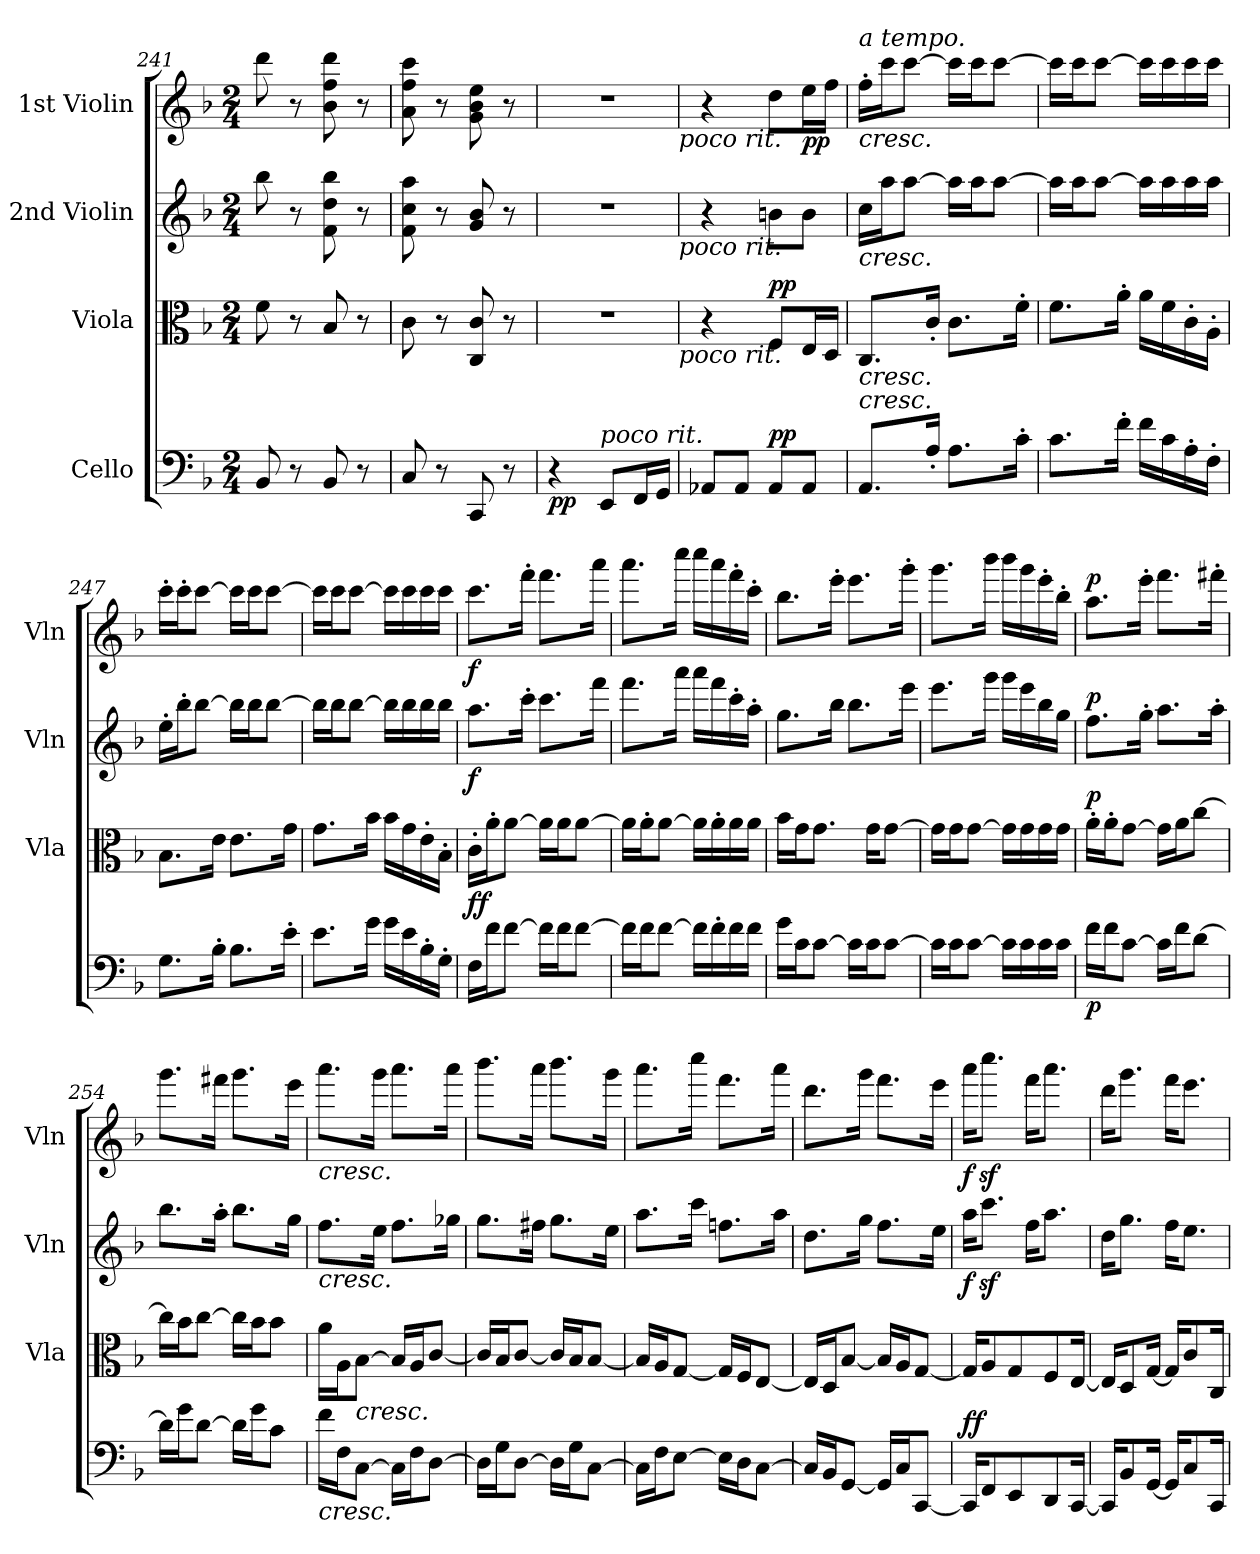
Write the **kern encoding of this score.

**kern	**dynam	**kern	**dynam	**kern	**dynam	**kern	**dynam
*part4	*part4	*part3	*part3	*part2	*part2	*part1	*part1
*staff4	*staff4	*staff3	*staff3	*staff2	*staff2	*staff1	*staff1
*I"Cello	*	*I"Viola	*	*I"2nd Violin	*	*I"1st Violin	*
*	*	*I'Vla	*	*I'Vln	*	*I'Vln	*
*clefF4	*	*clefC3	*	*clefG2	*	*clefG2	*
*k[b-]	*	*k[b-]	*	*k[b-]	*	*k[b-]	*
*F:	*	*F:	*	*F:	*	*F:	*
*M2/4	*	*M2/4	*	*M2/4	*	*M2/4	*
=241	=241	=241	=241	=241	=241	=241	=241
8BB-/	.	8f\	.	8bb-\	.	8ddd\	.
8r	.	8r	.	8r	.	8r	.
8BB-/	.	8B-/	.	8f\ 8dd\ 8bb-\	.	8b-\ 8ff\ 8ddd\	.
8r	.	8r	.	8r	.	8r	.
=242	=242	=242	=242	=242	=242	=242	=242
8C/	.	8c\	.	8f\ 8cc\ 8aa\	.	8a\ 8ff\ 8ccc\	.
8r	.	8r	.	8r	.	8r	.
8CC/	.	8C/ 8c/	.	8g/ 8b-/	.	8g\ 8b-\ 8ee\	.
8r	.	8r	.	8r	.	8r	.
=243	=243	=243	=243	=243	=243	=243	=243
!	!LO:DY:b	!	!	!	!	!	!
4r	pp	2r	.	2r	.	2r	.
!LO:TX:a:i:t=poco rit.	!	!	!	!	!	!	!
8EE/L	.	.	.	.	.	.	.
16FF/L	.	.	.	.	.	.	.
16GG/JJ	.	.	.	.	.	.	.
!	!	!	!	!	!	!LO:TX:b:i:t=poco rit.	!
!	!	!	!	!LO:TX:b:i:t=poco rit.	!	!	!
!	!	!LO:TX:b:i:t=poco rit.	!	!	!	!	!
=244	=244	=244	=244	=244	=244	=244	=244
8AA-X/L	.	4r	.	4r	.	4r	.
8AA-/J	.	.	.	.	.	.	.
!	!LO:DY:a	!	!LO:DY:a	!	!	!	!
8AA-/L	pp	8F/L	pp	8bn\L	.	8dd\L	.
!	!	!	!	!	!	!	!LO:DY:b
8AA-/J	.	16E/L	.	8b\J	.	16ee\L	pp
.	.	16D/JJ	.	.	.	16ff\JJ	.
=245	=245	=245	=245	=245	=245	=245	=245
!	!	!	!	!	!	!LO:TX:b:i:t=cresc.	!
!	!	!	!	!	!	!LO:TX:a:i:t=a tempo.	!
!	!	!	!	!LO:TX:b:i:t=cresc.	!	!	!
!LO:TX:a:i:t=cresc.	!	!	!	!	!	!	!
!LO:TX:a:i:t=cresc.	!	!	!	!	!	!	!
8.AA/L	.	8.C/L	.	16cc\LL	.	16ff'\LL	.
.	.	.	.	16aa\J	.	16ccc\J	.
.	.	.	.	[8aa\J	.	[8ccc\J	.
16A'/Jk	.	16c'/Jk	.	.	.	.	.
8.A\L	.	8.c\L	.	16aa\LL]	.	16ccc\LL]	.
.	.	.	.	16aa\J	.	16ccc\J	.
.	.	.	.	[8aa\J	.	[8ccc\J	.
16c'\Jk	.	16f'\Jk	.	.	.	.	.
=246	=246	=246	=246	=246	=246	=246	=246
8.c\L	.	8.f\L	.	16aa\LL]	.	16ccc\LL]	.
.	.	.	.	16aa\J	.	16ccc\J	.
.	.	.	.	[8aa\J	.	[8ccc\J	.
16f'\Jk	.	16a'\Jk	.	.	.	.	.
16f\LL	.	16a\LL	.	16aa\LL]	.	16ccc\LL]	.
16c\	.	16f\	.	16aa\	.	16ccc\	.
16A'\	.	16c'\	.	16aa\	.	16ccc\	.
16F'\JJ	.	16A'\JJ	.	16aa\JJ	.	16ccc\JJ	.
=247	=247	=247	=247	=247	=247	=247	=247
8.G\L	.	8.B-\L	.	16ee'\LL	.	16ccc'\LL	.
.	.	.	.	16bb-'\J	.	16ccc'\J	.
.	.	.	.	[8bb-\J	.	[8ccc\J	.
16B-'\Jk	.	16e\Jk	.	.	.	.	.
8.B-\L	.	8.e\L	.	16bb-\LL]	.	16ccc\LL]	.
.	.	.	.	16bb-\J	.	16ccc\J	.
.	.	.	.	[8bb-\J	.	[8ccc\J	.
16e'\Jk	.	16g\Jk	.	.	.	.	.
=248	=248	=248	=248	=248	=248	=248	=248
8.e\L	.	8.g\L	.	16bb-\LL]	.	16ccc\LL]	.
.	.	.	.	16bb-\J	.	16ccc\J	.
.	.	.	.	[8bb-\J	.	[8ccc\J	.
16g\Jk	.	16b-\Jk	.	.	.	.	.
16g\LL	.	16b-\LL	.	16bb-\LL]	.	16ccc\LL]	.
16e\	.	16g\	.	16bb-\	.	16ccc\	.
16B-'\	.	16e'\	.	16bb-\	.	16ccc\	.
16G'\JJ	.	16B-'\JJ	.	16bb-\JJ	.	16ccc\JJ	.
=249	=249	=249	=249	=249	=249	=249	=249
!	!LO:DY:b	!	!	!	!	!	!
!	!LO:DY:n=1:a	!	!	!	!LO:DY:b	!	!LO:DY:b
16F\LL	f f	16c'\LL	.	8.aa\L	f	8.ccc\L	f
16f\J	.	16a'\J	.	.	.	.	.
[8f\J	.	[8a\J	.	.	.	.	.
.	.	.	.	16ccc'\Jk	.	16fff'\Jk	.
16f\LL]	.	16a\LL]	.	8.ccc\L	.	8.fff\L	.
16f\J	.	16a\J	.	.	.	.	.
[8f\J	.	[8a\J	.	.	.	.	.
.	.	.	.	16fff\Jk	.	16aaa\Jk	.
=250	=250	=250	=250	=250	=250	=250	=250
16f\LL]	.	16a\LL]	.	8.fff\L	.	8.aaa\L	.
16f\J	.	16a'\J	.	.	.	.	.
[8f\J	.	[8a\J	.	.	.	.	.
.	.	.	.	16aaa\Jk	.	16cccc\Jk	.
16f\LL]	.	16a\LL]	.	16aaa\LL	.	16cccc\LL	.
16f'\	.	16a'\	.	16fff\	.	16aaa\	.
16f\	.	16a\	.	16ccc'\	.	16fff'\	.
16f\JJ	.	16a\JJ	.	16aa'\JJ	.	16ccc'\JJ	.
=251	=251	=251	=251	=251	=251	=251	=251
16g\LL	.	16b-\LL	.	8.gg\L	.	8.bb-\L	.
16c\J	.	16g\J	.	.	.	.	.
[8c\J	.	8.g\J	.	.	.	.	.
.	.	.	.	16bb-\Jk	.	16eee'\Jk	.
16c\LL]	.	.	.	8.bb-\L	.	8.eee\L	.
16c\J	.	16g\KL	.	.	.	.	.
[8c\J	.	[8g\J	.	.	.	.	.
.	.	.	.	16eee\Jk	.	16ggg'\Jk	.
=252	=252	=252	=252	=252	=252	=252	=252
16c\LL]	.	16g\LL]	.	8.eee\L	.	8.ggg\L	.
16c\J	.	16g\J	.	.	.	.	.
[8c\J	.	[8g\J	.	.	.	.	.
.	.	.	.	16ggg\Jk	.	16bbb-\Jk	.
16c\LL]	.	16g\LL]	.	16ggg\LL	.	16bbb-\LL	.
16c\	.	16g\	.	16eee\	.	16ggg\	.
16c\	.	16g\	.	16bb-\	.	16eee'\	.
16c\JJ	.	16g\JJ	.	16gg\JJ	.	16bb-'\JJ	.
=253	=253	=253	=253	=253	=253	=253	=253
!	!LO:DY:b	!	!LO:DY:a	!	!LO:DY:a	!	!LO:DY:a
16f\LL	p	16a'\LL	p	8.ff\L	p	8.aa\L	p
16f\J	.	16a'\J	.	.	.	.	.
[8c\J	.	[8g\J	.	.	.	.	.
.	.	.	.	16gg'\Jk	.	16eee'\Jk	.
16c\LL]	.	16g\LL]	.	8.aa\L	.	8.fff\L	.
16f\J	.	16a\J	.	.	.	.	.
[8d\J	.	[8cc\J	.	.	.	.	.
.	.	.	.	16aa'\Jk	.	16fff#X'\Jk	.
=254	=254	=254	=254	=254	=254	=254	=254
16d\LL]	.	16cc\LL]	.	8.bb-\L	.	8.ggg\L	.
16g\J	.	16b-\J	.	.	.	.	.
[8d\J	.	[8cc\J	.	.	.	.	.
.	.	.	.	16aa'\Jk	.	16fff#X\Jk	.
16d\LL]	.	16cc\LL]	.	8.bb-\L	.	8.ggg\L	.
16g\J	.	16b-\J	.	.	.	.	.
8c\J	.	8b-\J	.	.	.	.	.
.	.	.	.	16gg\Jk	.	16eee\Jk	.
=255	=255	=255	=255	=255	=255	=255	=255
!	!	!	!	!	!	!LO:TX:b:i:t=cresc.	!
!	!	!	!	!LO:TX:b:i:t=cresc.	!	!	!
!LO:TX:b:i:t=cresc.	!	!	!	!	!	!	!
16f\LL	.	16a\LL	.	8.ff\L	.	8.aaa\L	.
16F\J	.	16A\J	.	.	.	.	.
!	!	!LO:TX:b:i:t=cresc.	!	!	!	!	!
[8C\J	.	[8B-\J	.	.	.	.	.
.	.	.	.	16ee\Jk	.	16ggg\Jk	.
16C\LL]	.	16B-/LL]	.	8.ff\L	.	8.aaa\L	.
16F\J	.	16A/J	.	.	.	.	.
[8D\J	.	[8c/J	.	.	.	.	.
.	.	.	.	16gg-X\Jk	.	16aaa\Jk	.
=256	=256	=256	=256	=256	=256	=256	=256
16D\LL]	.	16c/LL]	.	8.gg\L	.	8.bbb-\L	.
16G\J	.	16B-/J	.	.	.	.	.
[8D\J	.	[8c/J	.	.	.	.	.
.	.	.	.	16ff#X\Jk	.	16aaa\Jk	.
16D\LL]	.	16c/LL]	.	8.gg\L	.	8.bbb-\L	.
16G\J	.	16B-/J	.	.	.	.	.
[8C\J	.	[8B-/J	.	.	.	.	.
.	.	.	.	16ee\Jk	.	16ggg\Jk	.
=257	=257	=257	=257	=257	=257	=257	=257
16C\LL]	.	16B-/LL]	.	8.aa\L	.	8.aaa\L	.
16F\J	.	16A/J	.	.	.	.	.
[8E\J	.	[8G/J	.	.	.	.	.
.	.	.	.	16ccc\Jk	.	16cccc\Jk	.
16E\LL]	.	16G/LL]	.	8.ffn\L	.	8.fff\L	.
16D\J	.	16F/J	.	.	.	.	.
[8C\J	.	[8E/J	.	.	.	.	.
.	.	.	.	16aa\Jk	.	16aaa\Jk	.
=258	=258	=258	=258	=258	=258	=258	=258
16C/LL]	.	16E/LL]	.	8.dd\L	.	8.ddd\L	.
16BB-/J	.	16D/J	.	.	.	.	.
[8GG/J	.	[8B-/J	.	.	.	.	.
.	.	.	.	16gg\Jk	.	16ggg\Jk	.
16GG/LL]	.	16B-/LL]	.	8.ff\L	.	8.fff\L	.
16C/J	.	16A/J	.	.	.	.	.
[8CC/J	.	[8G/J	.	.	.	.	.
.	.	.	.	16ee\Jk	.	16eee\Jk	.
=259	=259	=259	=259	=259	=259	=259	=259
!	!LO:DY:b	!	!	!	!	!	!
!	!LO:DY:n=1:a	!	!	!	!LO:DY:b	!	!LO:DY:b
16CC/KL]	f f	16G/KL]	.	16aa\KL	f	16aaa\KL	f
8FF/	.	8A/	.	8.cccz<\J	.	8.ccccz<\J	.
8EE/	.	8G/	.	.	.	.	.
.	.	.	.	16ff\KL	.	16fff\KL	.
8DD/	.	8F/	.	8.aa\J	.	8.aaa\J	.
[16CC/Jk	.	[16E/Jk	.	.	.	.	.
=260	=260	=260	=260	=260	=260	=260	=260
16CC/KL]	.	16E/KL]	.	16dd\KL	.	16ddd\KL	.
8BB-/	.	8D/	.	8.gg\J	.	8.ggg\J	.
[16GG/Jk	.	[16G/Jk	.	.	.	.	.
16GG/KL]	.	16G/KL]	.	16ff\KL	.	16fff\KL	.
8C/	.	8c/	.	8.ee\J	.	8.eee\J	.
16CC/Jk	.	16C/Jk	.	.	.	.	.
=	=	=	=	=	=	=	=
*-	*-	*-	*-	*-	*-	*-	*-
